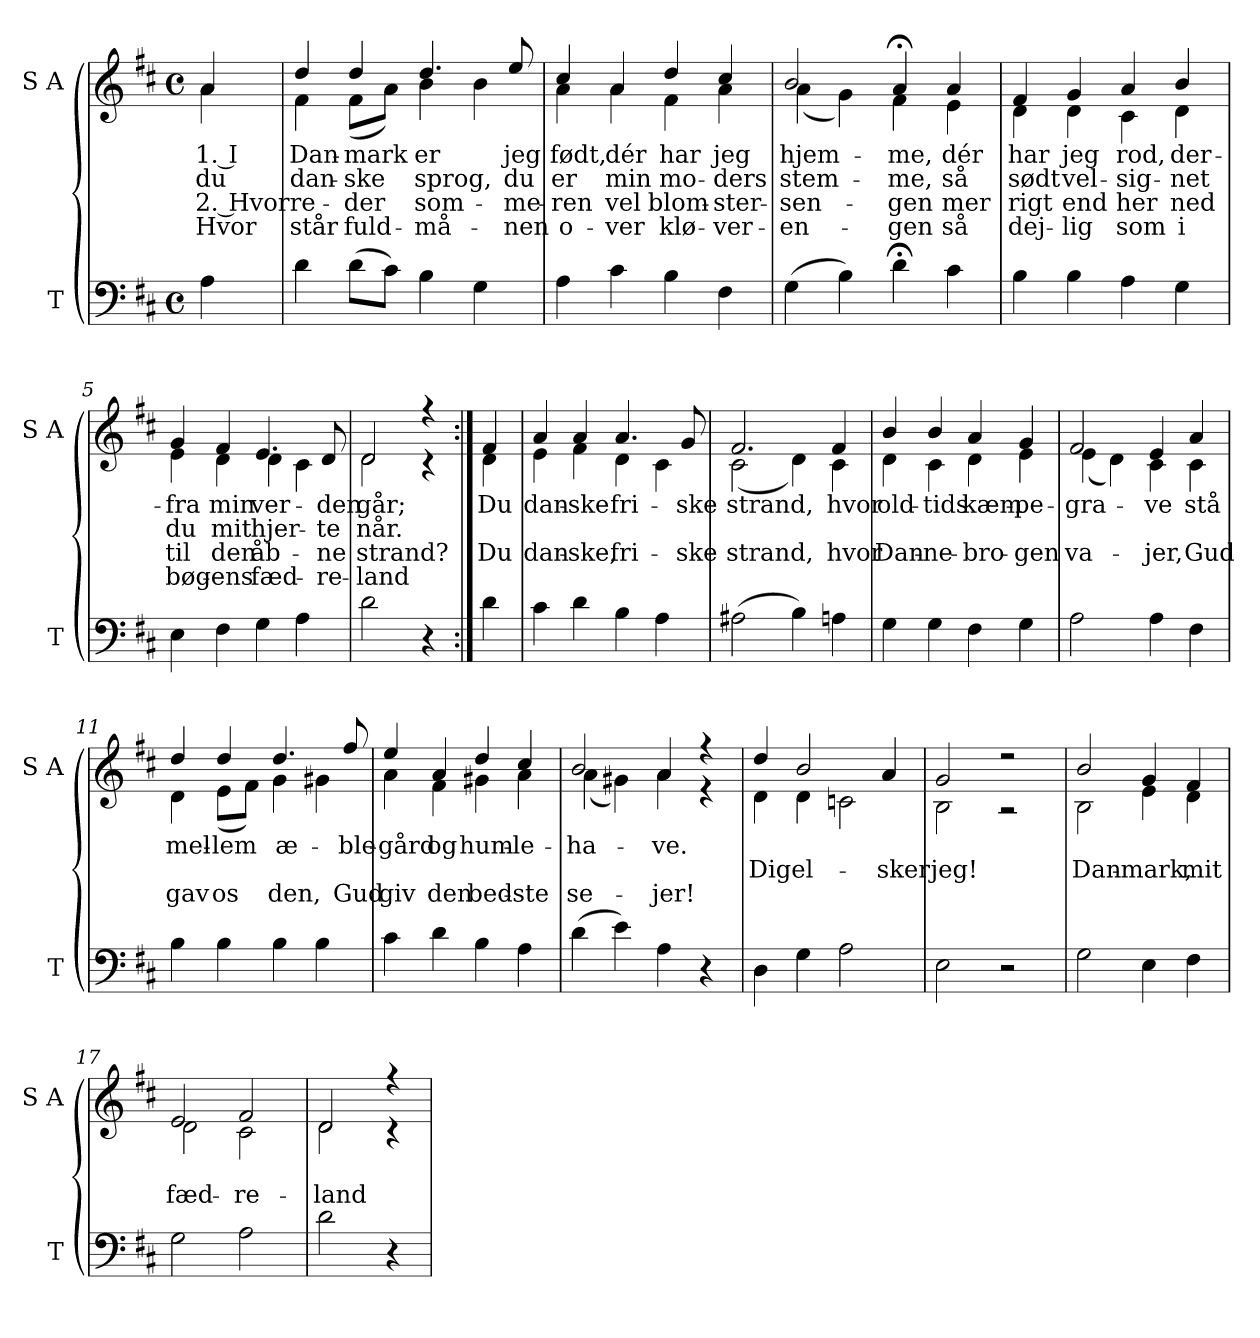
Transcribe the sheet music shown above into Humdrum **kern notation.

**kern	**kern	**text	**text	**text	**text
*part2	*part1	*part1	*part1	*part1	*part1
*staff2	*staff1	*staff1	*staff1	*staff1	*staff1
*I"T	*I"S A	*	*	*	*
*I'T	*I'S A	*	*	*	*
*clefF4	*clefG2	*	*	*	*
*k[f#c#]	*k[f#c#]	*	*	*	*
*M4/4	*M4/4	*	*	*	*
*met(c)	*met(c)	*	*	*	*
*MM100	*MM100	*	*	*	*
=	=	=	=	=	=
!	!	!LO:LY:b	!LO:LY:b	!LO:LY:b	!LO:LY:b
*	*^	*	*	*	*
4A\	4a/	4a\	1. I	du	2. Hvor	Hvor
=1	=1	=1	=1	=1	=1	=1
!	!	!	!LO:LY:b	!LO:LY:b	!LO:LY:b	!LO:LY:b
4d\	4dd/	4f#\	Dan-	dan-	re-	står
!	!	!	!LO:LY:b	!LO:LY:b	!LO:LY:b	!LO:LY:b
(>8d\L	4dd/	(<8f#\L	-mark	-ske	-der	fuld-
8c#\J)	.	8a\J)	.	.	.	.
!	!	!	!LO:LY:b	!LO:LY:b	!LO:LY:b	!LO:LY:b
4B\	4.dd/	4b\	er	sprog,	som-	-må-
4G\	.	4b\	.	.	.	.
!	!	!	!LO:LY:b	!LO:LY:b	!LO:LY:b	!LO:LY:b
.	8ee/	.	jeg	du	-me-	-nen
=2	=2	=2	=2	=2	=2	=2
!	!	!	!LO:LY:b	!LO:LY:b	!LO:LY:b	!LO:LY:b
4A\	4cc#/	4a\	født,	er	-ren	o-
!	!	!	!LO:LY:b	!LO:LY:b	!LO:LY:b	!LO:LY:b
4c#\	4a/	4a\	dér	min	vel	-ver
!	!	!	!LO:LY:b	!LO:LY:b	!LO:LY:b	!LO:LY:b
4B\	4dd/	4f#\	har	mo-	blom-	klø-
!	!	!	!LO:LY:b	!LO:LY:b	!LO:LY:b	!LO:LY:b
4F#\	4cc#/	4a\	jeg	-ders	-ster-	-ver-
=3	=3	=3	=3	=3	=3	=3
!	!	!	!LO:LY:b	!LO:LY:b	!LO:LY:b	!LO:LY:b
(>4G\	2b/	(<4a\	hjem-	stem-	-sen-	-en-
4B\)	.	4g\)	.	.	.	.
!	!	!	!LO:LY:b	!LO:LY:b	!LO:LY:b	!LO:LY:b
4d;<\	4a;</	4f#\	-me,	-me,	-gen	-gen
!	!	!	!LO:LY:b	!LO:LY:b	!LO:LY:b	!LO:LY:b
4c#\	4a/	4e\	dér	så	mer	så
!!LO:LB:g=z	!!
=4	=4	=4	=4	=4	=4	=4
!	!	!	!LO:LY:b	!LO:LY:b	!LO:LY:b	!LO:LY:b
4B\	4f#/	4d\	har	sødt	rigt	dej-
!	!	!	!LO:LY:b	!LO:LY:b	!LO:LY:b	!LO:LY:b
4B\	4g/	4d\	jeg	vel-	end	-lig
!	!	!	!LO:LY:b	!LO:LY:b	!LO:LY:b	!LO:LY:b
4A\	4a/	4c#\	rod,	-sig-	her	som
!	!	!	!LO:LY:b	!LO:LY:b	!LO:LY:b	!LO:LY:b
4G\	4b/	4d\	der-	-net	ned	i
=5	=5	=5	=5	=5	=5	=5
!	!	!	!LO:LY:b	!LO:LY:b	!LO:LY:b	!LO:LY:b
4E\	4g/	4e\	-fra	du	til	bøg-
!	!	!	!LO:LY:b	!LO:LY:b	!LO:LY:b	!LO:LY:b
4F#\	4f#/	4d\	min	mit	den	-ens
!	!	!	!LO:LY:b	!LO:LY:b	!LO:LY:b	!LO:LY:b
4G\	4.e/	4d\	ver-	hjer-	åb-	fæd-
4A\	.	4c#\	.	.	.	.
!	!	!	!LO:LY:b	!LO:LY:b	!LO:LY:b	!LO:LY:b
.	8d/	.	-den	-te	-ne	-re-
=6	=6	=6	=6	=6	=6	=6
!	!	!	!LO:LY:b	!LO:LY:b	!LO:LY:b	!LO:LY:b
2d\	2d/	2d\	går;	når.	strand?	-land
4r	4r	4r	.	.	.	.
=6X1:|!	=6X1:|!	=6X1:|!	=6X1:|!	=6X1:|!	=6X1:|!	=6X1:|!
!	!	!	!LO:LY:b	!	!LO:LY:b	!
4d\	4f#/	4d\	Du	.	Du	.
=7	=7	=7	=7	=7	=7	=7
!	!	!	!LO:LY:b	!	!LO:LY:b	!
4c#\	4a/	4e\	dan-	.	dan-	.
!	!	!	!LO:LY:b	!	!LO:LY:b	!
4d\	4a/	4f#\	-ske	.	-ske,	.
!	!	!	!LO:LY:b	!	!LO:LY:b	!
4B\	4.a/	4d\	fri-	.	fri-	.
4A\	.	4c#\	.	.	.	.
!	!	!	!LO:LY:b	!	!LO:LY:b	!
.	8g/	.	-ske	.	-ske	.
=8	=8	=8	=8	=8	=8	=8
!	!	!	!LO:LY:b	!	!LO:LY:b	!
(>2A#X\	2.f#/	(<2c#\	strand,	.	strand,	.
4B\)	.	4d\)	.	.	.	.
!	!	!	!LO:LY:b	!	!LO:LY:b	!
4An\	4f#/	4c#\	hvor	.	hvor	.
!!LO:LB:g=z	!!
=9	=9	=9	=9	=9	=9	=9
!	!	!	!LO:LY:b	!	!LO:LY:b	!
4G\	4b/	4d\	old-	.	Dan-	.
!	!	!	!LO:LY:b	!	!LO:LY:b	!
4G\	4b/	4c#\	-tids	.	-ne-	.
!	!	!	!LO:LY:b	!	!LO:LY:b	!
4F#\	4a/	4d\	kæm-	.	-bro-	.
!	!	!	!LO:LY:b	!	!LO:LY:b	!
4G\	4g/	4e\	-pe-	.	-gen	.
=10	=10	=10	=10	=10	=10	=10
!	!	!	!LO:LY:b	!	!LO:LY:b	!
2A\	2f#/	(<4e\	-gra-	.	va-	.
.	.	4d\)	.	.	.	.
!	!	!	!LO:LY:b	!	!LO:LY:b	!
4A\	4e/	4c#\	-ve	.	-jer,	.
!	!	!	!LO:LY:b	!	!LO:LY:b	!
4F#\	4a/	4c#\	stå	.	Gud	.
=11	=11	=11	=11	=11	=11	=11
!	!	!	!LO:LY:b	!	!LO:LY:b	!
4B\	4dd/	4d\	mel-	.	gav	.
!	!	!	!LO:LY:b	!	!LO:LY:b	!
4B\	4dd/	(<8e\L	-lem	.	os	.
.	.	8f#\J)	.	.	.	.
!	!	!	!LO:LY:b	!	!LO:LY:b	!
4B\	4.dd/	4g\	æ-	.	den,	.
4B\	.	4g#X\	.	.	.	.
!	!	!	!LO:LY:b	!	!LO:LY:b	!
.	8ff#/	.	-ble-	.	Gud	.
=12	=12	=12	=12	=12	=12	=12
!	!	!	!LO:LY:b	!	!LO:LY:b	!
4c#\	4ee/	4a\	-gård	.	giv	.
!	!	!	!LO:LY:b	!	!LO:LY:b	!
4d\	4a/	4f#\	og	.	den	.
!	!	!	!LO:LY:b	!	!LO:LY:b	!
4B\	4dd/	4g#X\	hum-	.	bed-	.
!	!	!	!LO:LY:b	!	!LO:LY:b	!
4A\	4cc#/	4a\	-le-	.	-ste	.
!!LO:PB:g=z	!!
=13	=13	=13	=13	=13	=13	=13
!	!	!	!LO:LY:b	!	!LO:LY:b	!
(>4d\	2b/	(<4a\	-ha-	.	se-	.
4e\)	.	4g#X\)	.	.	.	.
!	!	!	!LO:LY:b	!	!LO:LY:b	!
4A\	4a/	4a\	-ve.	.	-jer!	.
4r	4r	4r	.	.	.	.
=14	=14	=14	=14	=14	=14	=14
!	!	!	!	!LO:LY:b	!	!
4D\	4dd/	4d\	.	Dig	.	.
!	!	!	!	!LO:LY:b	!	!
4G\	2b/	4d\	.	el-	.	.
2A\	.	2cn\	.	.	.	.
!	!	!	!	!LO:LY:b	!	!
.	4a/	.	.	-sker	.	.
=15	=15	=15	=15	=15	=15	=15
!	!	!	!	!LO:LY:b	!	!
2E\	2g/	2B\	.	jeg!	.	.
2r	2r	2r	.	.	.	.
=16	=16	=16	=16	=16	=16	=16
!	!	!	!	!LO:LY:b	!	!
2G\	2b/	2B\	.	Dan-	.	.
!	!	!	!	!LO:LY:b	!	!
4E\	4g/	4e\	.	-mark,	.	.
!	!	!	!	!LO:LY:b	!	!
4F#\	4f#/	4d\	.	mit	.	.
=17	=17	=17	=17	=17	=17	=17
!	!	!	!	!LO:LY:b	!	!
2G\	2e/	2d\	.	fæd-	.	.
!	!	!	!	!LO:LY:b	!	!
2A\	2f#/	2c#\	.	-re-	.	.
=18	=18	=18	=18	=18	=18	=18
!	!	!	!	!LO:LY:b	!	!
2d\	2d/	2d\	.	-land	.	.
4r	4r	4r	.	.	.	.
*	*v	*v	*	*	*	*
=	=	=	=	=	=
*-	*-	*-	*-	*-	*-
